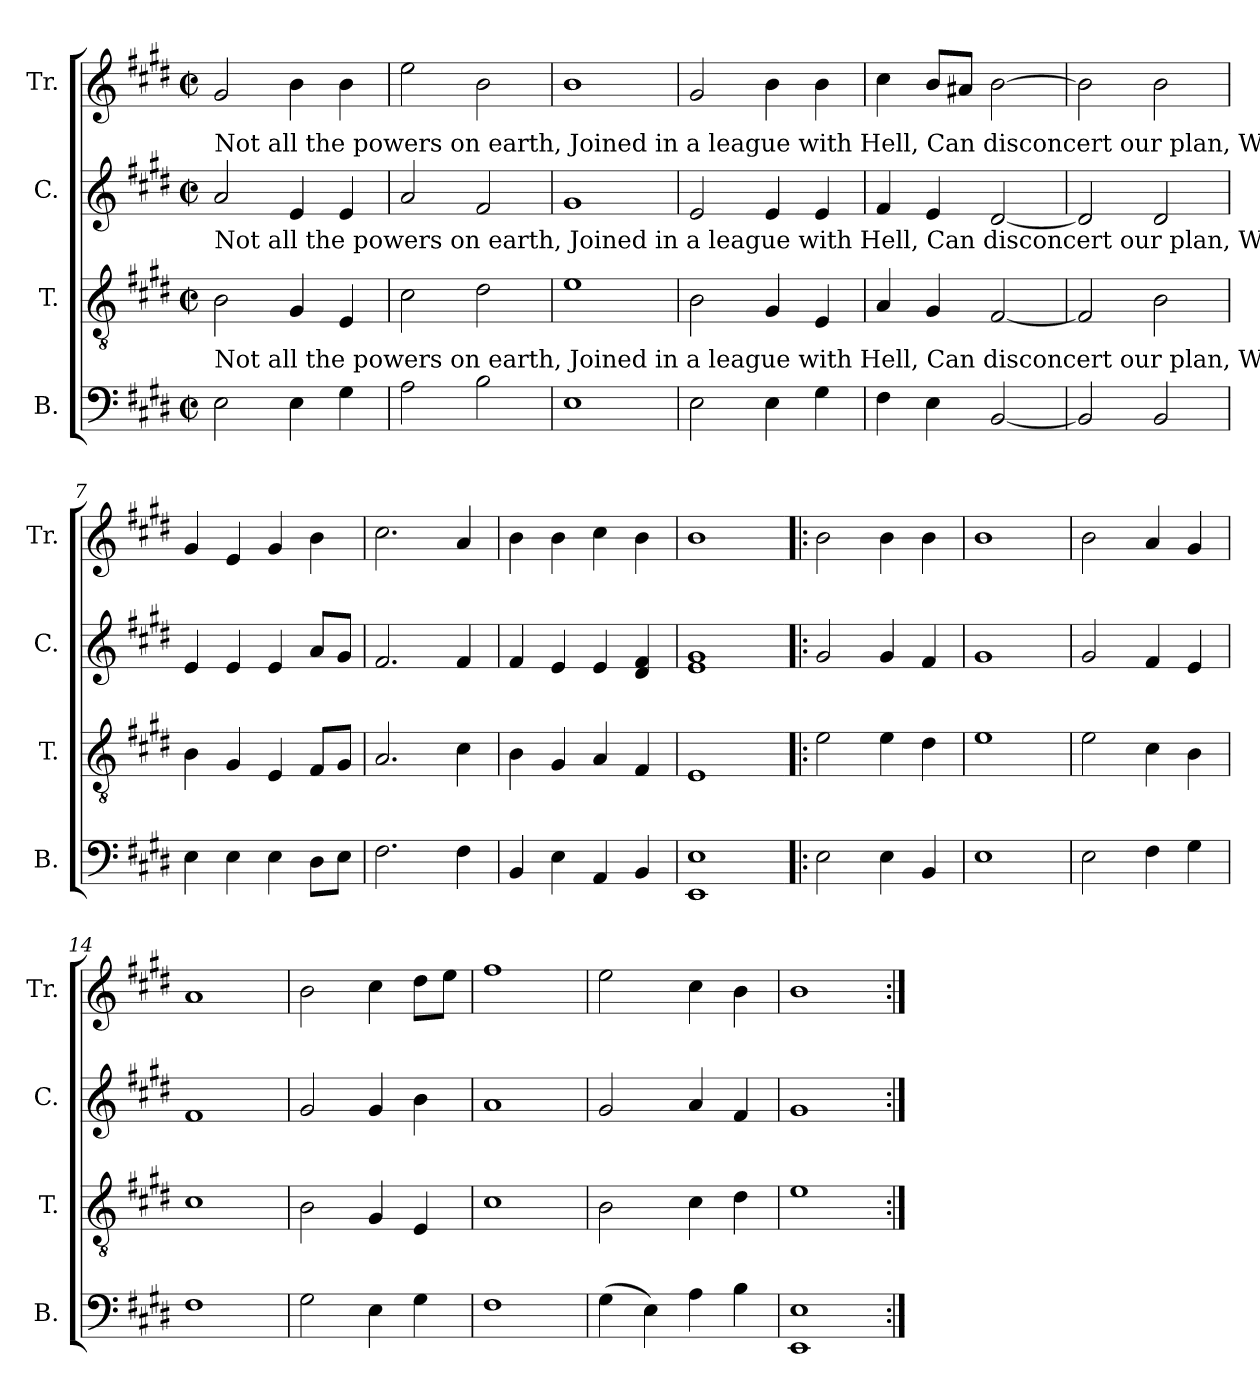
**kern	**kern	**kern	**kern
*part4	*part3	*part2	*part1
*staff4	*staff3	*staff2	*staff1
*I"B.	*I"T.	*I"C.	*I"Tr.
*I'B.	*I'T.	*I'C.	*I'Tr.
*clefF4	*clefGv2	*clefG2	*clefG2
*k[f#c#g#d#]	*k[f#c#g#d#]	*k[f#c#g#d#]	*k[f#c#g#d#]
*M2/2	*M2/2	*M2/2	*M2/2
*met(c|)	*met(c|)	*met(c|)	*met(c|)
=1	=1	=1	=1
!	!	!LO:TX:a:t=Not all the powers on earth, Joined in a league with Hell,   Can disconcert our plan, Which nothing can excel.   Since such a friend In God we find,  Adieu  to      tears   Of     every     kind.	!
!	!	!LO:TX:b:t=Not all the powers on earth, Joined in a league with Hell,   Can disconcert our plan, Which nothing can excel.   Since such a friend In God we find,  Adieu  to      tears   Of     every     kind.	!
!LO:TX:a:t=Not all the powers on earth, Joined in a league with Hell,   Can disconcert our plan, Which nothing can excel.   Since such a friend In God we find,  Adieu  to      tears   Of     every     kind.	!	!	!
2E!\	2B!\	2a/	2g#!/
4E!\	4G#!/	4e!/	4b!\
4G#!\	4E!/	4e!/	4b!\
=2	=2	=2	=2
2A!\	2c#!\	2a!/	2ee!\
2B!\	2d#!\	2f#!/	2b!\
=3	=3	=3	=3
1E!	1e!	1g#!	1b!
=4	=4	=4	=4
2E!\	2B!\	2e!/	2g#!/
4E!\	4G#!/	4e!/	4b!\
4G#!\	4E!/	4e!/	4b!\
=5	=5	=5	=5
4F#!\	4A!/	4f#!/	4cc#!\
4E!\	4G#!/	4e!/	8b!/L
.	.	.	8a#X!/J
[2BB!/	[2F#!/	[2d#!/	[2b!\
=6	=6	=6	=6
2BB!/]	2F#!/]	2d#!/]	2b!\]
2BB!/	2B!\	2d#!/	2b!\
=7	=7	=7	=7
4E!\	4B!\	4e!/	4g#!/
4E!\	4G#!/	4e!/	4e!/
4E!\	4E!/	4e!/	4g#!/
8D#!\L	8F#!/L	8a!/L	4b!\
8E!\J	8G#!/J	8g#!/J	.
=8	=8	=8	=8
2.F#!\	2.A!/	2.f#!/	2.cc#!\
4F#!\	4c#!\	4f#!/	4a!/
=9	=9	=9	=9
4BB!/	4B!\	4f#!/	4b!\
4E!\	4G#!/	4e!/	4b!\
4AA!/	4A!/	4e!/	4cc#!\
4BB!/	4F#!/	4d#!/ 4f#!/	4b!\
=10	=10	=10	=10
1EE! 1E!	1E!	1e! 1g#!	1b!
=11!|:	=11!|:	=11!|:	=11!|:
2E!\	2e!\	2g#!/	2b!\
4E!\	4e!\	4g#!/	4b!\
4BB!/	4d#!\	4f#!/	4b!\
=12	=12	=12	=12
1E!	1e!	1g#!	1b!
=13	=13	=13	=13
2E!\	2e!\	2g#!/	2b!\
4F#!\	4c#!\	4f#!/	4a!/
4G#!\	4B!\	4e!/	4g#!/
=14	=14	=14	=14
1F#!	1c#!	1f#!	1a!
=15	=15	=15	=15
2G#!\	2B!\	2g#!/	2b!\
4E!\	4G#!/	4g#!/	4cc#!\
4G#!\	4E!/	4b!\	8dd#!\L
.	.	.	8ee!\J
=16	=16	=16	=16
1F#!	1c#!	1a!	1ff#!
=17	=17	=17	=17
(4G#!\	2B!\	2g#!/	2ee!\
4E!\)	.	.	.
4A!\	4c#!\	4a!/	4cc#!\
4B!\	4d#!\	4f#!/	4b!\
=18	=18	=18	=18
1EE! 1E!	1e!	1g#!	1b!
=:|!	=:|!	=:|!	=:|!
*-	*-	*-	*-
